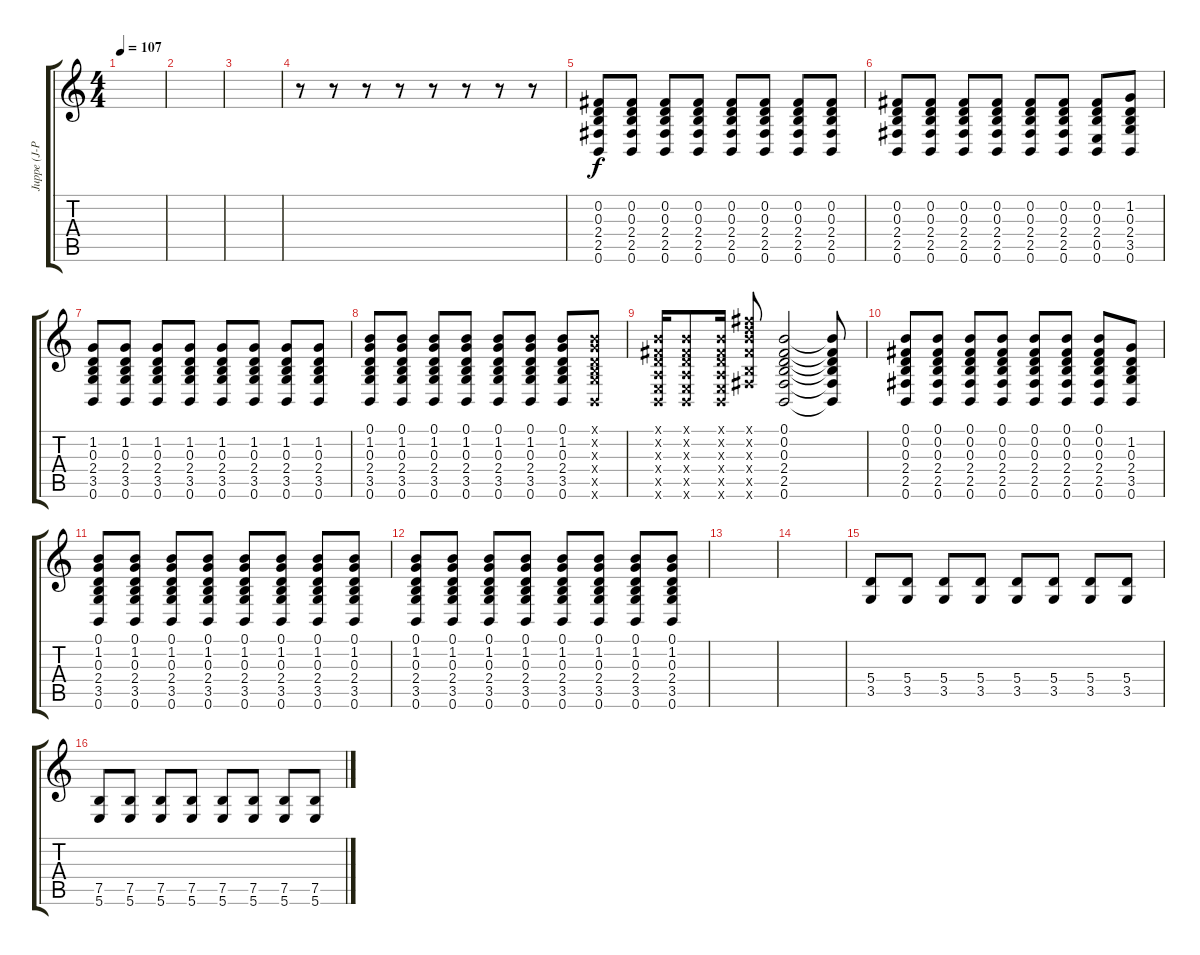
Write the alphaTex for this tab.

\track ("Juppe (J-P)" "Juppe (J-P") {instrument distortionguitar}
\staff {score tabs}
\tuning (B3 Gb3 D3 A2 E2 B1) {hide}
\ts (4 4)
\tempo 107
\clef g2
\ks c
|
|
|
r.8 r.8 r.8 r.8 r.8 r.8 r.8 r.8 |
(0.2 0.3 2.4 2.5 0.6).8 (0.2 0.3 2.4 2.5 0.6).8 (0.2 0.3 2.4 2.5 0.6).8 (0.2 0.3 2.4 2.5 0.6).8 (0.2 0.3 2.4 2.5 0.6).8 (0.2 0.3 2.4 2.5 0.6).8 (0.2 0.3 2.4 2.5 0.6).8 (0.2 0.3 2.4 2.5 0.6).8 |
(0.2 0.3 2.4 2.5 0.6).8 (0.2 0.3 2.4 2.5 0.6).8 (0.2 0.3 2.4 2.5 0.6).8 (0.2 0.3 2.4 2.5 0.6).8 (0.2 0.3 2.4 2.5 0.6).8 (0.2 0.3 2.4 2.5 0.6).8 (0.2 0.3 2.4 0.5 0.6).8 (1.2 0.3 2.4 3.5 0.6).8 |
(1.2 0.3 2.4 3.5 0.6).8 (1.2 0.3 2.4 3.5 0.6).8 (1.2 0.3 2.4 3.5 0.6).8 (1.2 0.3 2.4 3.5 0.6).8 (1.2 0.3 2.4 3.5 0.6).8 (1.2 0.3 2.4 3.5 0.6).8 (1.2 0.3 2.4 3.5 0.6).8 (1.2 0.3 2.4 3.5 0.6).8 |
(0.1 1.2 0.3 2.4 3.5 0.6).8 (0.1 1.2 0.3 2.4 3.5 0.6).8 (0.1 1.2 0.3 2.4 3.5 0.6).8 (0.1 1.2 0.3 2.4 3.5 0.6).8 (0.1 1.2 0.3 2.4 3.5 0.6).8 (0.1 1.2 0.3 2.4 3.5 0.6).8 (0.1 1.2 0.3 2.4 3.5 0.6).8 (0.1{x} 1.2{x} 0.3{x} 2.4{x} 3.5{x} 0.6{x}).8 |
(0.1{x} 0.2{x} 0.3{x} 0.4{x} 0.5{x} 0.6{x}).16 (0.1{x} 0.2{x} 0.3{x} 0.4{x} 0.5{x} 0.6{x}).8 (0.1{x} 0.2{x} 0.3{x} 0.4{x} 0.5{x} 0.6{x}).16 (7.1{x} 8.2{x} 9.3{x} 9.4{x} 7.5{x} 7.6{x}).8 (0.1 0.2 0.3 2.4 2.5 0.6).2 (0.1{t} 0.2{t} 0.3{t} 2.4{t} 2.5{t} 0.6{t}).8 |
(0.1 0.2 0.3 2.4 2.5 0.6).8 (0.1 0.2 0.3 2.4 2.5 0.6).8 (0.1 0.2 0.3 2.4 2.5 0.6).8 (0.1 0.2 0.3 2.4 2.5 0.6).8 (0.1 0.2 0.3 2.4 2.5 0.6).8 (0.1 0.2 0.3 2.4 2.5 0.6).8 (0.1 0.2 0.3 2.4 2.5 0.6).8 (1.2 0.3 2.4 3.5 0.6).8 |
(0.1 1.2 0.3 2.4 3.5 0.6).8 (0.1 1.2 0.3 2.4 3.5 0.6).8 (0.1 1.2 0.3 2.4 3.5 0.6).8 (0.1 1.2 0.3 2.4 3.5 0.6).8 (0.1 1.2 0.3 2.4 3.5 0.6).8 (0.1 1.2 0.3 2.4 3.5 0.6).8 (0.1 1.2 0.3 2.4 3.5 0.6).8 (0.1 1.2 0.3 2.4 3.5 0.6).8 |
(0.1 1.2 0.3 2.4 3.5 0.6).8 (0.1 1.2 0.3 2.4 3.5 0.6).8 (0.1 1.2 0.3 2.4 3.5 0.6).8 (0.1 1.2 0.3 2.4 3.5 0.6).8 (0.1 1.2 0.3 2.4 3.5 0.6).8 (0.1 1.2 0.3 2.4 3.5 0.6).8 (0.1 1.2 0.3 2.4 3.5 0.6).8 (0.1 1.2 0.3 2.4 3.5 0.6).8 |
|
|
(5.4 3.5).8 (5.4 3.5).8 (5.4 3.5).8 (5.4 3.5).8 (5.4 3.5).8 (5.4 3.5).8 (5.4 3.5).8 (5.4 3.5).8 |
(7.5 5.6).8 (7.5 5.6).8 (7.5 5.6).8 (7.5 5.6).8 (7.5 5.6).8 (7.5 5.6).8 (7.5 5.6).8 (7.5 5.6).8
